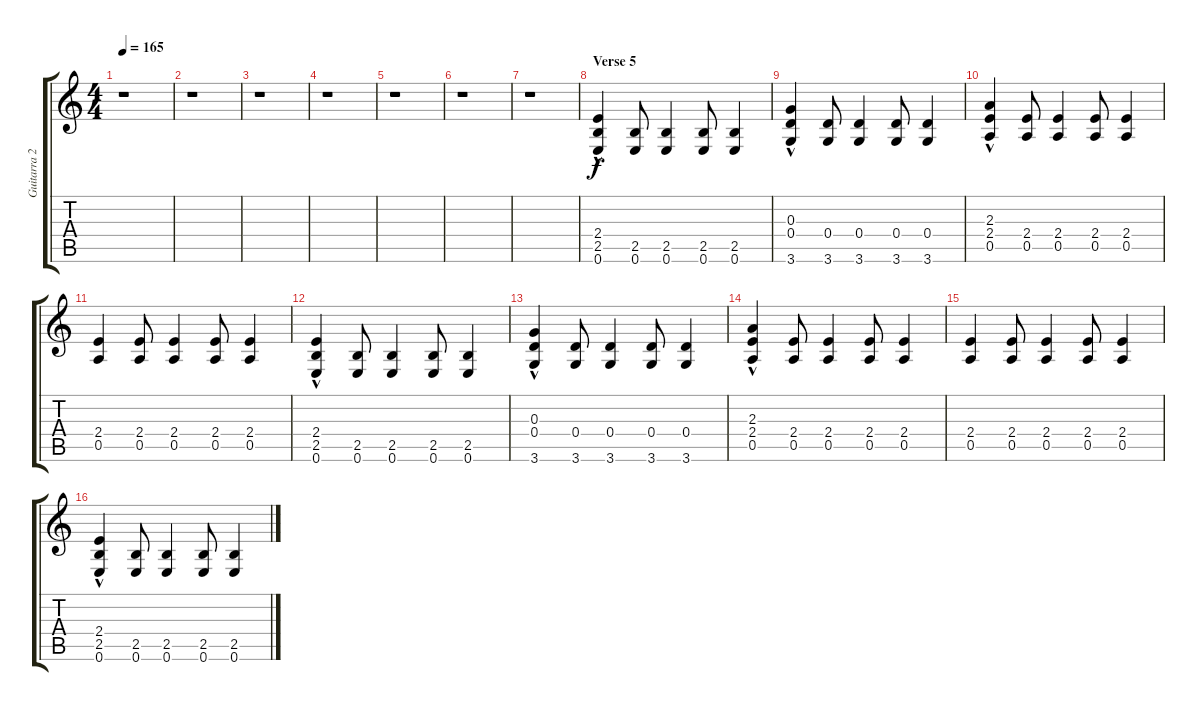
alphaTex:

\track ("Guitarra 2 ( Ritmica )" "Guitarra 2") {instrument overdrivenguitar}
\staff {score tabs}
\tuning (E4 B3 G3 D3 A2 E2) {hide}
\ts (4 4)
\tempo 165
\clef g2
\ks c
r.1{dy f} |
r.1 |
r.1 |
r.1 |
r.1 |
r.1 |
r.1 |
\section ("" "Verse 5")
(2.4{hac} 2.5 0.6).4 (2.5 0.6).8 (2.5 0.6).4 (2.5 0.6).8 (2.5 0.6).4 |
(0.3{hac} 0.4 3.6).4 (0.4 3.6).8 (0.4 3.6).4 (0.4 3.6).8 (0.4 3.6).4 |
(2.3{hac} 2.4 0.5).4 (2.4 0.5).8 (2.4 0.5).4 (2.4 0.5).8 (2.4 0.5).4 |
(2.4 0.5).4 (2.4 0.5).8 (2.4 0.5).4 (2.4 0.5).8 (2.4 0.5).4 |
(2.4{hac} 2.5 0.6).4 (2.5 0.6).8 (2.5 0.6).4 (2.5 0.6).8 (2.5 0.6).4 |
(0.3{hac} 0.4 3.6).4 (0.4 3.6).8 (0.4 3.6).4 (0.4 3.6).8 (0.4 3.6).4 |
(2.3{hac} 2.4 0.5).4 (2.4 0.5).8 (2.4 0.5).4 (2.4 0.5).8 (2.4 0.5).4 |
(2.4 0.5).4 (2.4 0.5).8 (2.4 0.5).4 (2.4 0.5).8 (2.4 0.5).4 |
(2.4{hac} 2.5 0.6).4 (2.5 0.6).8 (2.5 0.6).4 (2.5 0.6).8 (2.5 0.6).4
